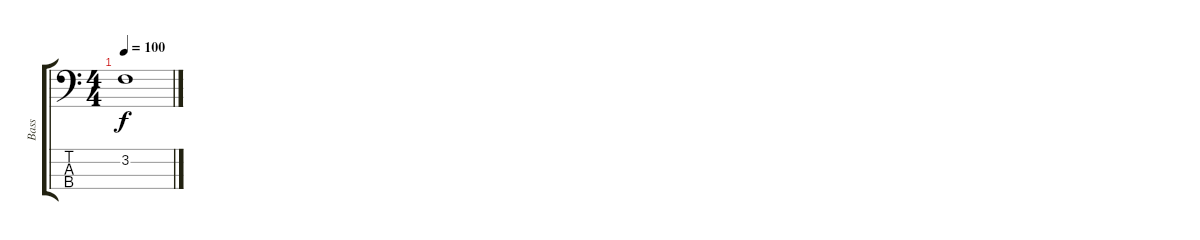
\track ("Bass" "Bass") {instrument electricbassfinger}
\staff {score tabs}
\tuning (G2 D2 A1 E1) {hide}
\ts (4 4)
\tempo 100
\clef f4
\ks c
3.2{t}.1{dy f}
